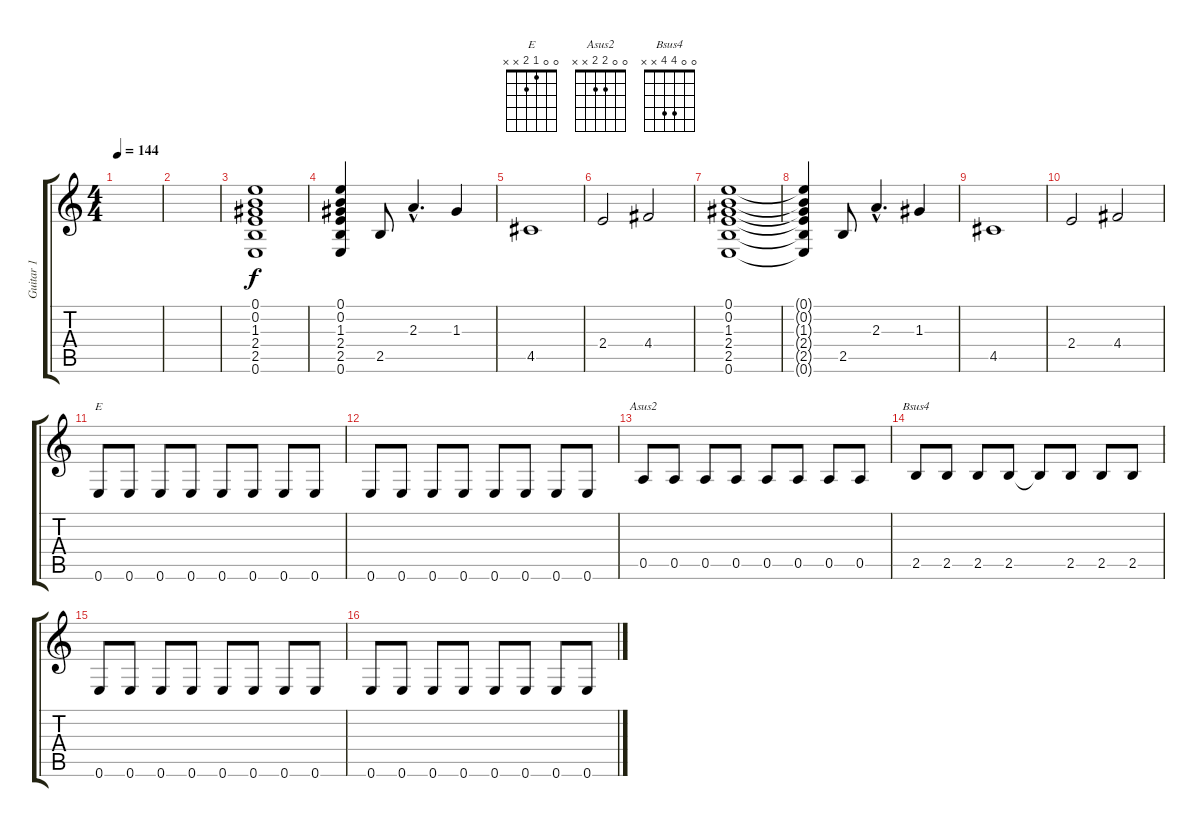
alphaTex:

\track ("Guitar 1" "Guitar 1") {instrument electricguitarclean}
\staff {score tabs}
\tuning (E4 B3 G3 D3 A2 E2) {hide}
\chord ("E" 0 0 1 2 x x)
\chord ("Asus2" 0 0 2 2 x x)
\chord ("Bsus4" 0 0 4 4 x x)
\ts (4 4)
\tempo 144
\clef g2
\ks c
|
|
(0.1 0.2 1.3 2.4 2.5 0.6).1 |
(0.1 0.2 1.3 2.4 2.5 0.6).4 2.5.8 2.3{hac}.4{d} 1.3.4 |
4.5.1 |
2.4.2 4.4.2 |
(0.1 0.2 1.3 2.4 2.5 0.6).1 |
(0.1{t} 0.2{t} 1.3{t} 2.4{t} 2.5{t} 0.6{t}).4 2.5.8 2.3{hac}.4{d} 1.3.4 |
4.5.1 |
2.4.2 4.4.2 |
0.6.8{ch "E"} 0.6.8 0.6.8 0.6.8 0.6.8 0.6.8 0.6.8 0.6.8 |
0.6.8 0.6.8 0.6.8 0.6.8 0.6.8 0.6.8 0.6.8 0.6.8 |
0.5.8{ch "Asus2"} 0.5.8 0.5.8 0.5.8 0.5.8 0.5.8 0.5.8 0.5.8 |
2.5.8{ch "Bsus4"} 2.5.8 2.5.8 2.5.8 2.5{t}.8 2.5.8 2.5.8 2.5.8 |
0.6.8 0.6.8 0.6.8 0.6.8 0.6.8 0.6.8 0.6.8 0.6.8 |
0.6.8 0.6.8 0.6.8 0.6.8 0.6.8 0.6.8 0.6.8 0.6.8
